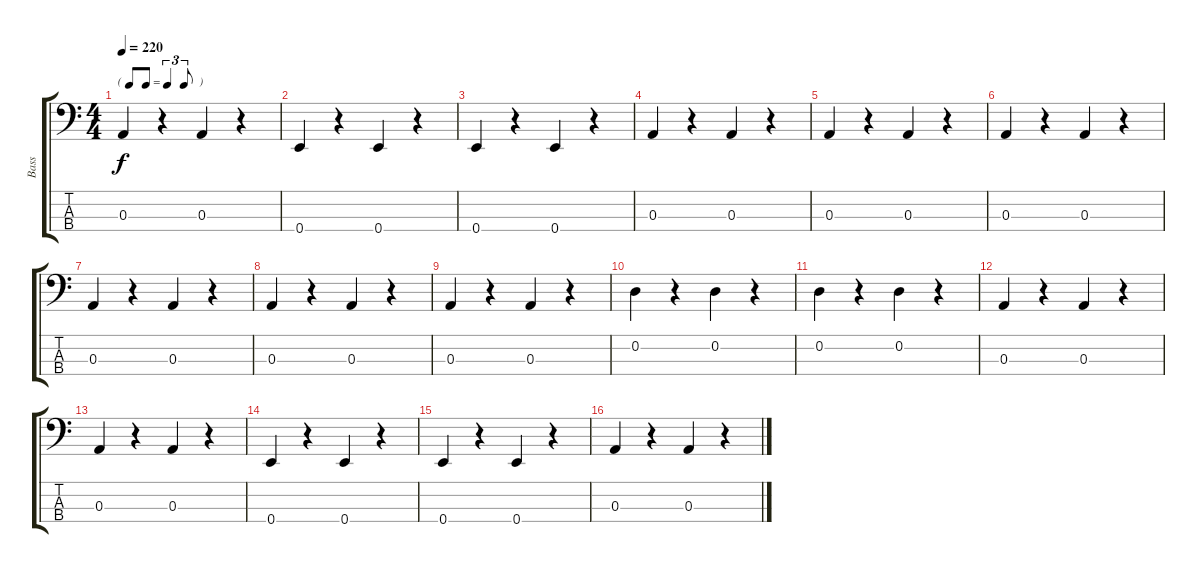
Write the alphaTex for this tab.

\track ("Bass" "Bass") {instrument electricbasspick}
\staff {score tabs}
\tuning (G2 D2 A1 E1) {hide}
\ts (4 4)
\tf triplet8th
\tempo 220
\clef f4
\ks c
0.3.4{dy f} r.4 0.3.4 r.4 |
0.4.4 r.4 0.4.4 r.4 |
0.4.4 r.4 0.4.4 r.4 |
0.3.4 r.4 0.3.4 r.4 |
0.3.4 r.4 0.3.4 r.4 |
0.3.4 r.4 0.3.4 r.4 |
0.3.4 r.4 0.3.4 r.4 |
0.3.4 r.4 0.3.4 r.4 |
0.3.4 r.4 0.3.4 r.4 |
0.2.4 r.4 0.2.4 r.4 |
0.2.4 r.4 0.2.4 r.4 |
0.3.4 r.4 0.3.4 r.4 |
0.3.4 r.4 0.3.4 r.4 |
0.4.4 r.4 0.4.4 r.4 |
0.4.4 r.4 0.4.4 r.4 |
0.3.4 r.4 0.3.4 r.4
